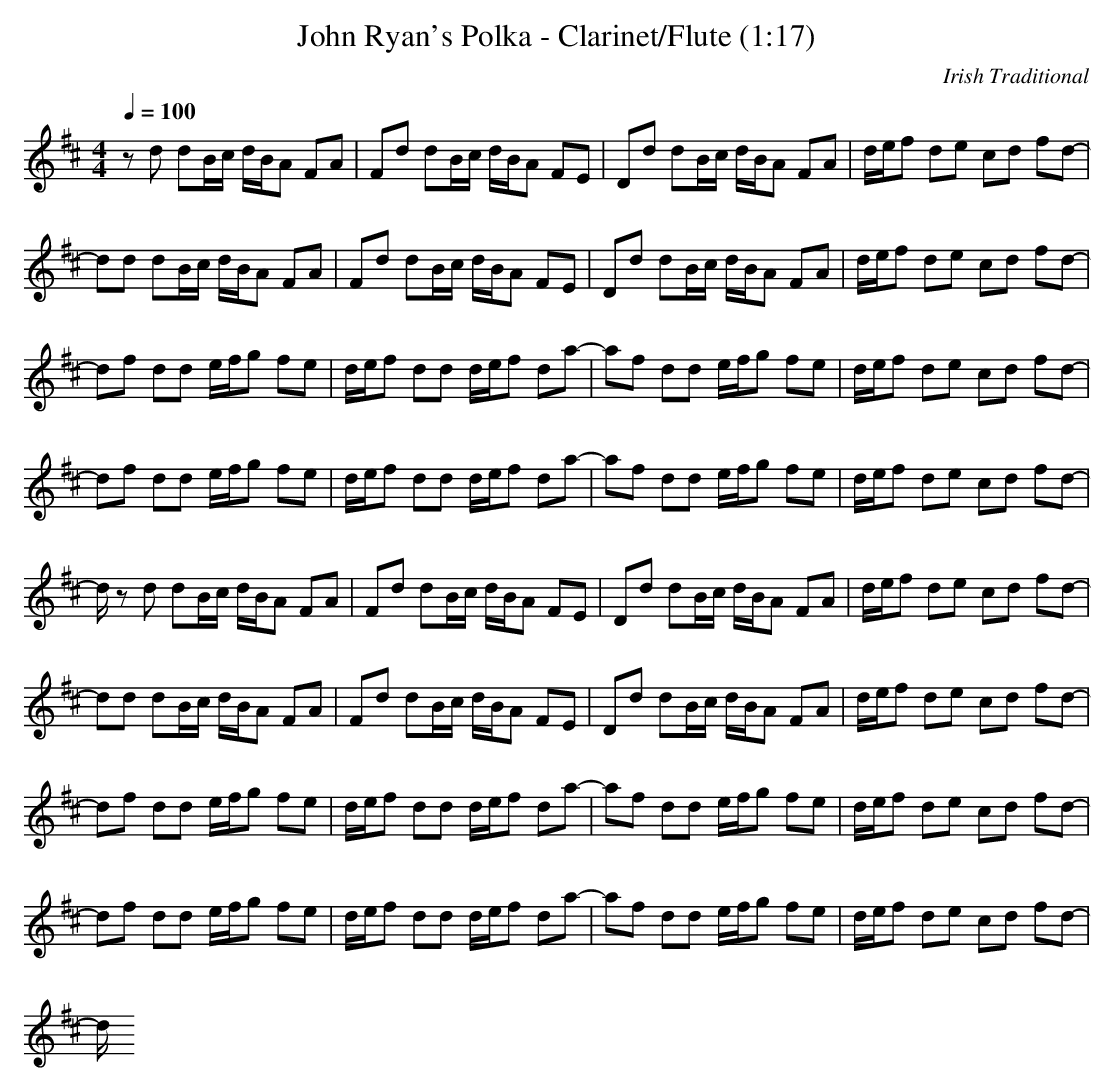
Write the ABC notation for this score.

X:1
T:John Ryan's Polka - Clarinet/Flute (1:17)
C:Irish Traditional
M:4/4
L:1/8
Q:1/4=100
K:D
zd dB/2c/2 d/2B/2A FA|Fd dB/2c/2 d/2B/2A FE|Dd dB/2c/2 d/2B/2A FA|d/2e/2f de cd fd-|
dd dB/2c/2 d/2B/2A FA|Fd dB/2c/2 d/2B/2A FE|Dd dB/2c/2 d/2B/2A FA|d/2e/2f de cd fd-|
df dd e/2f/2g fe|d/2e/2f dd d/2e/2f da-|af dd e/2f/2g fe|d/2e/2f de cd fd-|
df dd e/2f/2g fe|d/2e/2f dd d/2e/2f da-|af dd e/2f/2g fe|d/2e/2f de cd fd-|
d/2
zd dB/2c/2 d/2B/2A FA|Fd dB/2c/2 d/2B/2A FE|Dd dB/2c/2 d/2B/2A FA|d/2e/2f de cd fd-|
dd dB/2c/2 d/2B/2A FA|Fd dB/2c/2 d/2B/2A FE|Dd dB/2c/2 d/2B/2A FA|d/2e/2f de cd fd-|
df dd e/2f/2g fe|d/2e/2f dd d/2e/2f da-|af dd e/2f/2g fe|d/2e/2f de cd fd-|
df dd e/2f/2g fe|d/2e/2f dd d/2e/2f da-|af dd e/2f/2g fe|d/2e/2f de cd fd-|
d/2
